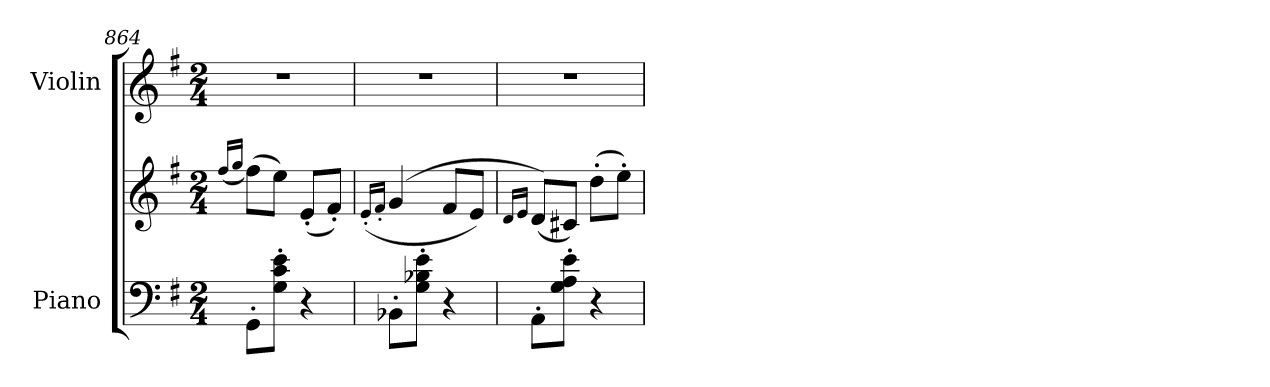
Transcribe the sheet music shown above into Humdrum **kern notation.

**kern	**kern	**kern
*part2	*part2	*part1
*staff3	*staff2	*staff1
*I"Piano	*	*I"Violin
*I'Pno.	*	*I'Vln.
*clefF4	*clefG2	*clefG2
*k[f#]	*k[f#]	*k[f#]
*M2/4	*M2/4	*M2/4
=864	=864	=864
.	(16qff#/LL	.
.	16qgg/JJ	.
8GG'\L	(8ff#\L)	2r
8G\' 8c\' 8e\'J	8ee\J)	.
4r	(8e'/L	.
.	8f#'/J)	.
!!LO:LB:g=z
=865	=865	=865
*	*^	*
.	.	(16qe'/LL	.
.	.	16qf#'/JJ	.
8BB-X'\L	((4g/	[8g\Lyy	2r
8G\' 8B-X\' 8e\'J	.	8g\Jyy]	.
4r	8ryy	8f#/L	.
.	8ryy	8e/J)	.
*	*v	*v	*
=866	=866	=866
.	16qd/LL	.
.	16qe/JJ	.
8AA'\L	(8d/L)	2r
8G\' 8A\' 8e\'J	8c#X/J)	.
4r	(8dd'\L	.
.	8ee'\J)	.
=	=	=
*-	*-	*-
